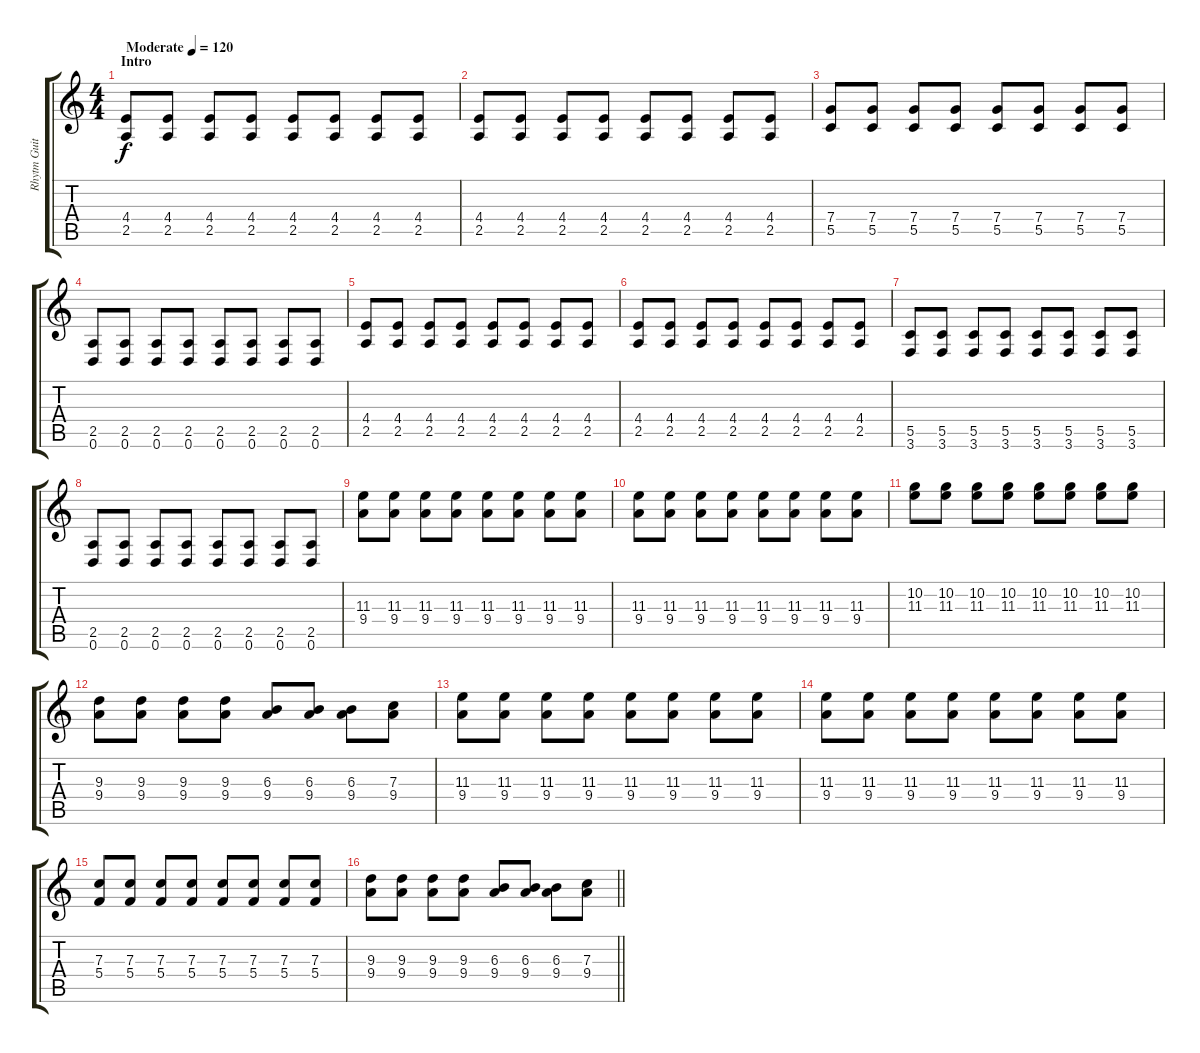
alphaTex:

\track ("Rhytm Guitar" "Rhytm Guit") {instrument overdrivenguitar}
\staff {score tabs}
\tuning (D4 A3 F3 C3 G2 D2) {hide}
\ts (4 4)
\section ("" "Intro")
\tempo (120 "Moderate")
\tempo 124
\tempo (120 "Moderate")
\clef g2
\ks c
(4.4 2.5).8{dy f volume 7 instrument overdrivenguitar} (4.4 2.5).8 (4.4 2.5).8 (4.4 2.5).8 (4.4 2.5).8 (4.4 2.5).8 (4.4 2.5).8 (4.4 2.5).8 |
(4.4 2.5).8 (4.4 2.5).8 (4.4 2.5).8 (4.4 2.5).8 (4.4 2.5).8 (4.4 2.5).8 (4.4 2.5).8 (4.4 2.5).8 |
(7.4 5.5).8 (7.4 5.5).8 (7.4 5.5).8 (7.4 5.5).8 (7.4 5.5).8 (7.4 5.5).8 (7.4 5.5).8 (7.4 5.5).8 |
(2.5 0.6).8 (2.5 0.6).8 (2.5 0.6).8 (2.5 0.6).8 (2.5 0.6).8 (2.5 0.6).8 (2.5 0.6).8 (2.5 0.6).8 |
(4.4 2.5).8 (4.4 2.5).8 (4.4 2.5).8 (4.4 2.5).8 (4.4 2.5).8 (4.4 2.5).8 (4.4 2.5).8 (4.4 2.5).8 |
(4.4 2.5).8 (4.4 2.5).8 (4.4 2.5).8 (4.4 2.5).8 (4.4 2.5).8 (4.4 2.5).8 (4.4 2.5).8 (4.4 2.5).8 |
(5.5 3.6).8 (5.5 3.6).8 (5.5 3.6).8 (5.5 3.6).8 (5.5 3.6).8 (5.5 3.6).8 (5.5 3.6).8 (5.5 3.6).8 |
(2.5 0.6).8 (2.5 0.6).8 (2.5 0.6).8 (2.5 0.6).8 (2.5 0.6).8 (2.5 0.6).8 (2.5 0.6).8 (2.5 0.6).8 |
(11.3 9.4).8{volume 8} (11.3 9.4).8 (11.3 9.4).8 (11.3 9.4).8 (11.3 9.4).8 (11.3 9.4).8 (11.3 9.4).8 (11.3 9.4).8 |
(11.3 9.4).8 (11.3 9.4).8 (11.3 9.4).8 (11.3 9.4).8 (11.3 9.4).8 (11.3 9.4).8 (11.3 9.4).8 (11.3 9.4).8 |
(10.2 11.3).8 (10.2 11.3).8 (10.2 11.3).8 (10.2 11.3).8 (10.2 11.3).8 (10.2 11.3).8 (10.2 11.3).8 (10.2 11.3).8 |
(9.3 9.4).8 (9.3 9.4).8 (9.3 9.4).8 (9.3 9.4).8 (6.3 9.4).8 (6.3 9.4).8 (6.3 9.4).8 (7.3 9.4).8 |
(11.3 9.4).8 (11.3 9.4).8 (11.3 9.4).8 (11.3 9.4).8 (11.3 9.4).8 (11.3 9.4).8 (11.3 9.4).8 (11.3 9.4).8 |
(11.3 9.4).8 (11.3 9.4).8 (11.3 9.4).8 (11.3 9.4).8 (11.3 9.4).8 (11.3 9.4).8 (11.3 9.4).8 (11.3 9.4).8 |
(7.3 5.4).8 (7.3 5.4).8 (7.3 5.4).8 (7.3 5.4).8 (7.3 5.4).8 (7.3 5.4).8 (7.3 5.4).8 (7.3 5.4).8 |
\barLineRight lightlight
(9.3 9.4).8 (9.3 9.4).8 (9.3 9.4).8 (9.3 9.4).8 (6.3 9.4).8 (6.3 9.4).8 (6.3 9.4).8 (7.3 9.4).8
